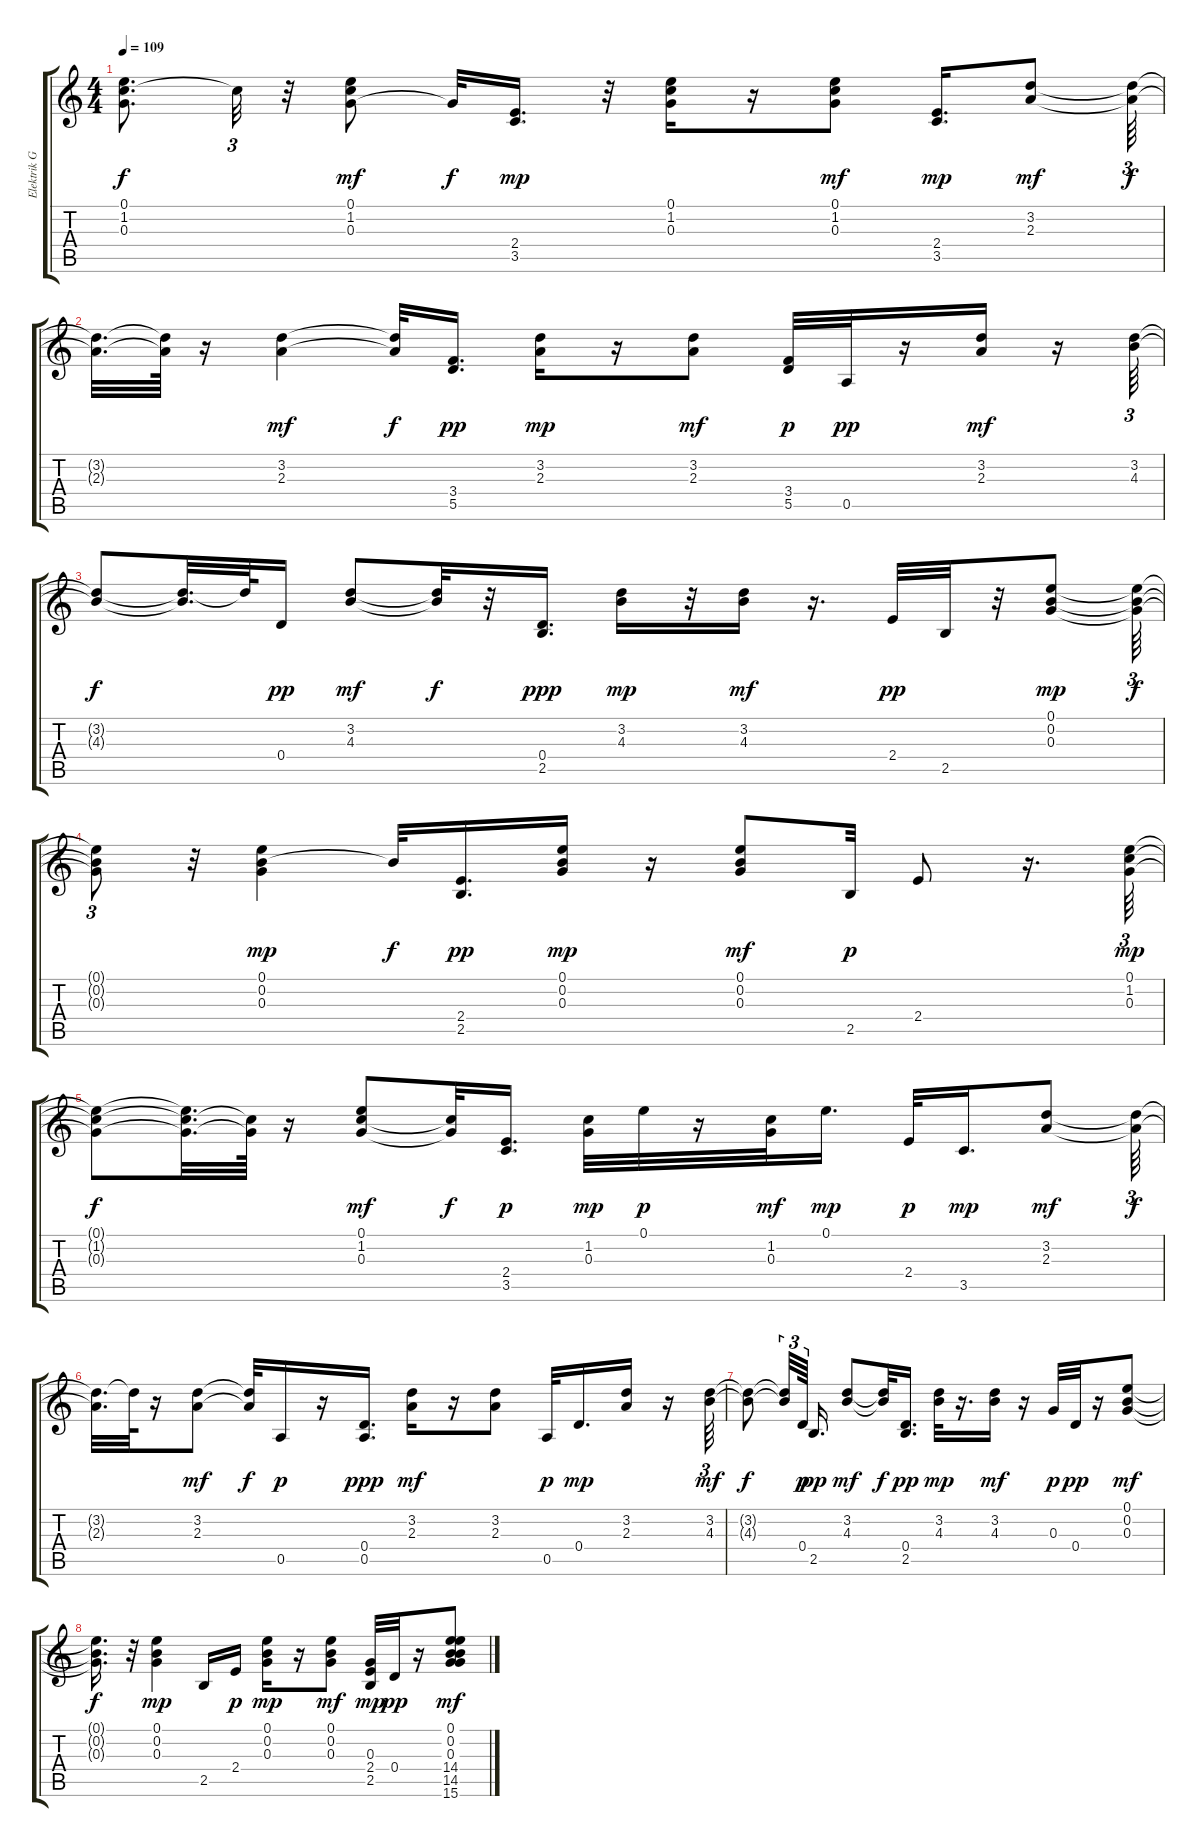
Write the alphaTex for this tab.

\track ("Elektrik Guitar" "Elektrik G") {instrument electricguitarjazz}
\staff {score tabs}
\tuning (E4 B3 G3 D3 A2 E2) {hide}
\ts (4 4)
\tempo 109
\clef g2
\ks c
(0.1{t} 1.2{t} 0.3{t}).8{d dy f} 1.2{t}.32{tu (3 2)} r.32 (0.1 1.2 0.3).8{dy mf} 0.3{t}.32{dy f} (2.4 3.5).16{d dy mp} r.32 (0.1 1.2 0.3).16 r.16 (0.1 1.2 0.3).8{dy mf} (2.4 3.5).16{d dy mp} (3.2 2.3).8{dy mf} (3.2{t} 2.3{t}).64{tu (3 2) dy f} |
(3.2{t} 2.3{t}).32{d} (3.2{t} 2.3{t}).64 r.16 (3.2 2.3).4{dy mf} (3.2{t} 2.3{t}).32{dy f} (3.4 5.5).16{d dy pp} (3.2 2.3).16{dy mp} r.16 (3.2 2.3).8{dy mf} (3.4 5.5).32{dy p} 0.5.32{dy pp} r.16 (3.2 2.3).16{dy mf} r.16 (3.2 4.3).64{tu (3 2)} |
(3.2{t} 4.3{t}).8{dy f} (3.2{t} 4.3{t}).32{d} 3.2{t}.64 0.4.16{dy pp} (3.2 4.3).8{dy mf} (3.2{t} 4.3{t}).32{dy f} r.32 (0.4 2.5).16{d dy ppp} (3.2 4.3).16{dy mp} r.32 (3.2 4.3).16{dy mf} r.16{d} 2.4.32{dy pp} 2.5.32 r.32 (0.1 0.2 0.3).8{dy mp} (0.1{t} 0.2{t} 0.3{t}).64{tu (3 2) dy f} |
(0.1{t} 0.2{t} 0.3{t}).8{tu (3 2)} r.32 (0.1 0.2 0.3).4{dy mp} 0.2{t}.32{dy f} (2.4 2.5).16{d dy pp} (0.1 0.2 0.3).16{dy mp} r.16 (0.1 0.2 0.3).8{dy mf} 2.5.32{dy p} 2.4.8 r.16{d} (0.1 1.2 0.3).64{tu (3 2) dy mp} |
(0.1{t} 1.2{t} 0.3{t}).8{dy f} (0.1{t} 1.2{t} 0.3{t}).32{d} (1.2{t} 0.3{t}).64 r.16 (0.1 1.2 0.3).8{dy mf} (1.2{t} 0.3{t}).32{dy f} (2.4 3.5).16{d dy p} (1.2 0.3).32{dy mp} 0.1.32{dy p} r.16 (1.2 0.3).32{dy mf} 0.1.16{d dy mp} 2.4.32{dy p} 3.5.16{d dy mp} (3.2 2.3).8{dy mf} (3.2{t} 2.3{t}).64{tu (3 2) dy f} |
(3.2{t} 2.3{t}).32{d} 3.2{t}.64 r.16 (3.2 2.3).8{dy mf} (3.2{t} 2.3{t}).32{dy f} 0.5.16{dy p} r.16 (0.4 0.5).16{d dy ppp} (3.2 2.3).16{dy mf} r.16 (3.2 2.3).8 0.5.32{dy p} 0.4.16{d dy mp} (3.2 2.3).16 r.16 (3.2 4.3).64{tu (3 2) dy mf} |
(3.2{t} 4.3{t}).8{dy f} (3.2{t} 4.3{t}).32{tu (3 2)} 0.4.64{tu (3 2) dy p beam splitsecondary} 2.5.16{d dy pp} (3.2 4.3).8{dy mf} (3.2{t} 4.3{t}).32{dy f} (0.4 2.5).16{d dy pp} (3.2 4.3).32{dy mp} r.16{d} (3.2 4.3).16{dy mf} r.16 0.3.32{dy p} 0.4.32{dy pp} r.16 (0.1 0.2 0.3).8{dy mf} |
(0.1{t} 0.2{t} 0.3{t}).16{d dy f} r.32 (0.1 0.2 0.3).4{dy mp} 2.5.16 2.4.16{dy p} (0.1 0.2 0.3).16{dy mp} r.16 (0.1 0.2 0.3).8{dy mf} (0.3 2.4 2.5).32{dy mp} 0.4.32{dy pp} r.16 (0.1 0.2 0.3 14.4 14.5 15.6).8{dy mf}
